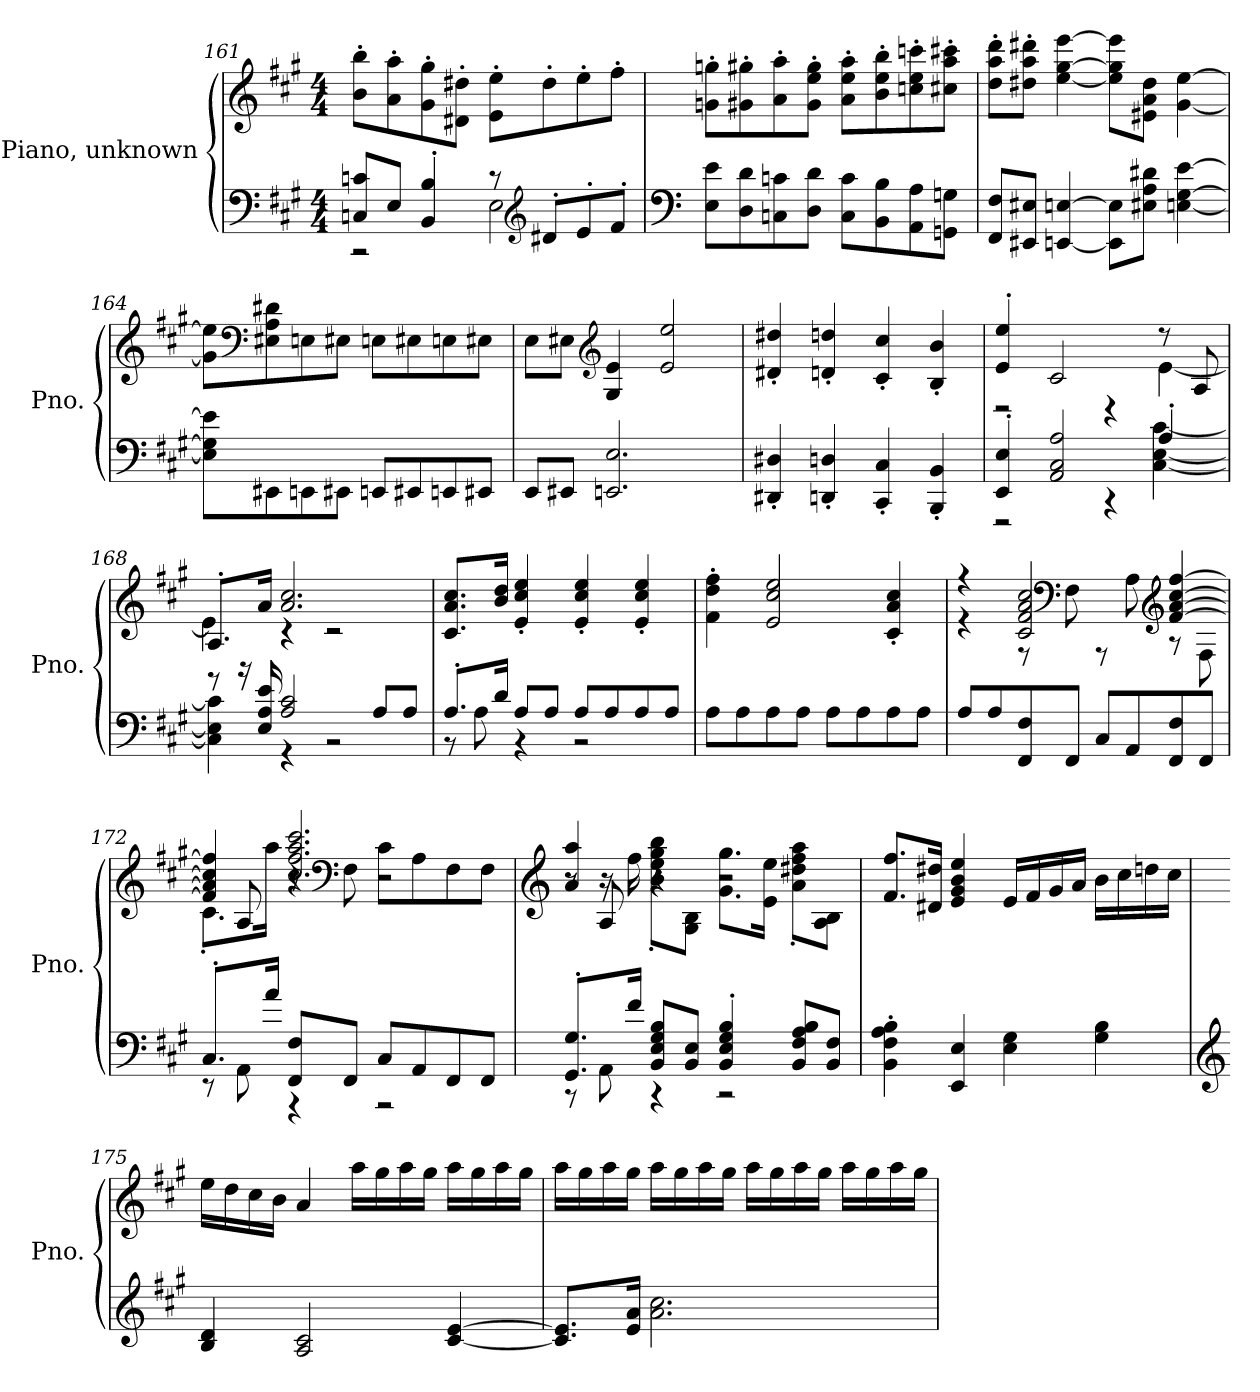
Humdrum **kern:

**kern	**kern
*part1	*part1
*staff2	*staff1
*I"Piano, unknown	*
*I'Pno.	*
*clefF4	*clefG2
*k[f#c#g#]	*k[f#c#g#]
*M4/4	*M4/4
=161	=161
*^	*
8Cn/ 8cn/L	2r	8b\' 8bb\'L
8E/J	.	8a\' 8aa\'
4BB/' 4B/'	.	8g#\' 8gg#\'
.	.	8d#X\' 8dd#X\'J
8r	2E\	8e\' 8ee\'L
*clefG2	*	*
8d#X'/L	.	8dd#'\
8e'/	.	8ee'\
8f#'/J	.	8ff#'\J
*v	*v	*
!!LO:LB:g=z
=162	=162
*clefF4	*
8E\ 8e\L	8gn\' 8ggn\'L
8D\ 8d\	8g#X\' 8gg#X\'
8Cn\ 8cn\	8a\' 8aa\'
8D\ 8d\J	8g#\' 8ee\' 8gg#\'J
8C\ 8c\L	8a\' 8ee\' 8aa\'L
8BB\ 8B\	8b\' 8ee\' 8bb\'
8AA\ 8A\	8ccn\' 8ee\' 8cccn\'
8GGn\ 8Gn\J	8cc#X\' 8aa\' 8ccc#X\'J
=163	=163
8FF#/ 8F#/L	8dd\' 8aa\' 8ddd\'L
8EE#X/ 8E#X/J	8dd#X\' 8aa\' 8ddd#X\'J
[4EEn/ [4En/	[4ee\ [4gg#\ [4eee\
8EE\] 8E\]L	8ee\] 8gg#\] 8eee\]L
8E#X\ 8A\ 8d#X\J	8e#X\ 8a\ 8dd#\J
[4En\ [4G#\ [4e\	[4g#\ [4ee\
=164	=164
8E\] 8G#\] 8e\]L	8g#\] 8ee\]L
*	*clefF4
8EE#X\	8E#X\ 8A\ 8d#X\
8EEn\	8En\
8EE#X\J	8E#X\J
8EEn/L	8En\L
8EE#X/	8E#X\
8EEn/	8En\
8EE#X/J	8E#X\J
!!LO:LB:g=z
=165	=165
8EE/L	8E\L
8EE#X/J	8E#X\J
*	*clefG2
2.EEn/ 2.E/	4G#/ 4e/
.	2e/ 2ee/
=166	=166
4DD#X/' 4D#X/'	4d#X/' 4dd#X/'
4DDn/' 4Dn/'	4dn/' 4ddn/'
4CC#/' 4C#/'	4c#/' 4cc#/'
4BBB/' 4BB/'	4B/' 4b/'
=167	=167
*^	*^
4EE/' 4E/'	2r	4e/' 4ee/'	2r
2AA/ 2C#/ 2A/	.	2c#/	.
.	4r	.	4r
4A'/	[4C#\ [4E\ [4c#\	8r	[4e\
.	.	8A/	.
=168	=168	=168	=168
8r	4C#\] 4E\] 4c#\]	8.A'/L	4e\]
16r	.	.	.
16E/ 16A/ 16e/	.	16a/Jk	.
2A/ 2c#/	4r	2.a/ 2.cc#/	4r
.	2r	.	2r
8A/L	.	.	.
8A/J	.	.	.
*	*	*v	*v
=169	=169	=169
8.A'/L	8r	8.c#/ 8.a/ 8.cc#/L
.	8A\	.
16d/Jk	.	16b/ 16dd/Jk
8A/L	4r	4e/' 4cc#/' 4ee/'
8A/J	.	.
8A/L	2r	4e/' 4cc#/' 4ee/'
8A/	.	.
8A/	.	4e/' 4cc#/' 4ee/'
8A/J	.	.
*v	*v	*
!!LO:LB:g=z
=170	=170
8A\L	4f#\' 4dd\' 4ff#\'
8A\	.
8A\	2e/ 2cc#/ 2ee/
8A\J	.
8A\L	.
8A\	.
8A\	4c#/' 4a/' 4cc#/'
8A\J	.
=171	=171
*	*^
8A/L	4r	4r
8A/	.	.
8FF#/ 8F#/	2c#/ 2f#/ 2a/ 2cc#/	8r
*	*clefF4	*
8FF#/J	.	8F#\
8C#/L	.	8r
8AA/	.	8A\
*	*clefG2	*
8FF#/ 8F#/	[4f#/ [4a/ [4cc#/ [4ff#/	8r
8FF#/J	.	8F#\
=172	=172	=172
*^	*	*^
8.C#'/L	8r	4f#/] 4a/] 4cc#/] 4ff#/]	8.c#'\L	8r
.	8AA\	.	.	8A/
16a/Jk	.	.	16aa\Jk	.
8FF#/ 8F#/L	4r	2.cc#/ 2.ff#/ 2.aa/ 2.ccc#/	8r	4r
*	*	*clefF4	*	*
8FF#/J	.	.	8F#\	.
8C#/L	2r	.	8c#\L	2r
8AA/	.	.	8A\	.
8FF#/	.	.	8F#\	.
8FF#/J	.	.	8F#\J	.
!!LO:PB:g=z	!!	!!
=173	=173	=173	=173	=173
*	*	*clefG2	*	*
8.GG#/' 8.G#/'L	8r	4a/ 4aa/	8r	8r
.	8AA\	.	16r	8A/
16f#/Jk	.	.	16ff#\	.
8BB/ 8E/ 8G#/ 8B/L	4r	4r	8b\' 8ee\' 8gg#\' 8bb\'L	4r
8BB/ 8E/J	.	.	8G#\ 8B\J	.
4BB/' 4E/' 4G#/' 4B/'	2r	2r	8.g#\ 8.gg#\L	2r
.	.	.	16e\ 16ee\Jk	.
8BB/ 8F#/ 8A/ 8B/L	.	.	8a\' 8dd#X\' 8ff#\' 8aa\'L	.
8BB/ 8F#/J	.	.	8A\ 8B\J	.
*v	*v	*	*	*
*	*v	*v	*v
=174	=174
4BB\' 4F#\' 4A\' 4B\'	8.f#/ 8.ff#/L
.	16d#X/ 16dd#X/Jk
4EE/ 4E/	4e/ 4g#/ 4b/ 4ee/
4E\ 4G#\	16e/LL
.	16f#/
.	16g#/
.	16a/JJ
4G#\ 4B\	16b\LL
.	16cc#\
.	16ddn\
.	16cc#\JJ
=175	=175
*clefG2	*
4B/ 4d/	16ee\LL
.	16dd\
.	16cc#\
.	16b\JJ
2A/ 2c#/	4a/
.	16aa\LL
.	16gg#\
.	16aa\
.	16gg#\JJ
[4c#/ [4e/	16aa\LL
.	16gg#\
.	16aa\
.	16gg#\JJ
!!LO:LB:g=z
=176	=176
8.c#/] 8.e/]L	16aa\LL
.	16gg#\
.	16aa\
16e/ 16a/Jk	16gg#\JJ
2.a\ 2.cc#\	16aa\LL
.	16gg#\
.	16aa\
.	16gg#\JJ
.	16aa\LL
.	16gg#\
.	16aa\
.	16gg#\JJ
.	16aa\LL
.	16gg#\
.	16aa\
.	16gg#\JJ
=	=
*-	*-
